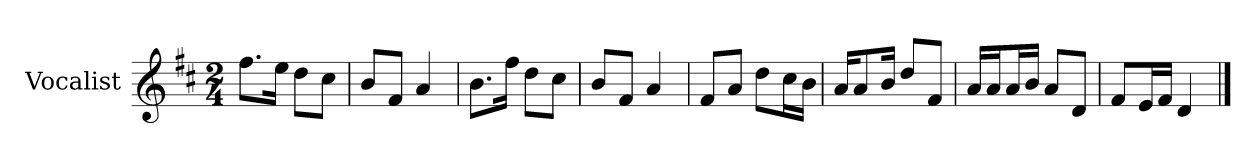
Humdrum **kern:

**kern
*part1
*staff1
*I"Vocalist
*k[f#c#]
*D:
*M2/4
=
8.ff#L
16eeJk
8ddL
8cc#J
=1
8bL
8f#J
4a
=2
8.bL
16ff#Jk
8ddL
8cc#J
=3
8bL
8f#J
4a
=4
8f#L
8aJ
8ddL
16cc#L
16bJJ
=5
16aKL
8a
16bJk
8ddL
8f#J
=6
16aLL
16aJ
16aL
16bJJ
8aL
8dJ
=7
8f#L
16eL
16f#JJ
4d
==
*-
